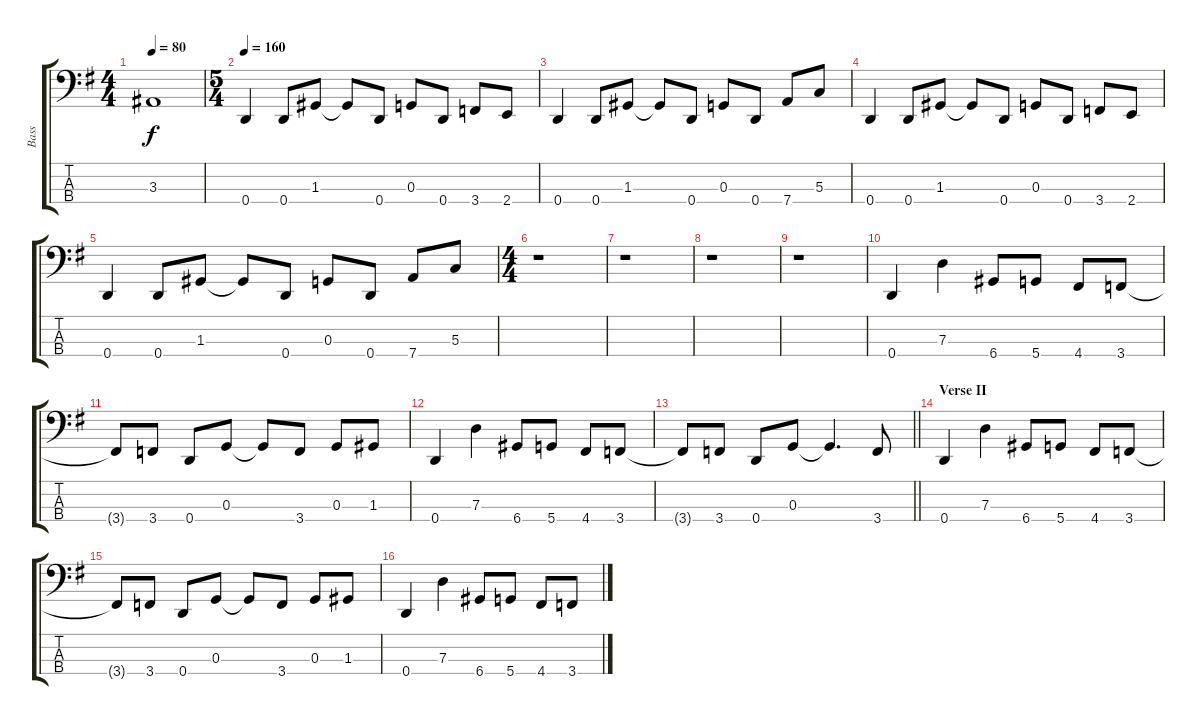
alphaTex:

\track ("Bass" "Bass") {instrument electricbassfinger}
\staff {score tabs}
\tuning (F2 C2 G1 D1) {hide}
\ts (4 4)
\tempo 80
\clef f4
\ks g
3.3{t}.1{dy f} |
\ts (5 4)
\tempo 160
0.4.4 0.4.8 1.3.8 1.3{t}.8 0.4.8 0.3.8 0.4.8 3.4.8 2.4.8 |
0.4.4 0.4.8 1.3.8 1.3{t}.8 0.4.8 0.3.8 0.4.8 7.4.8 5.3.8 |
0.4.4 0.4.8 1.3.8 1.3{t}.8 0.4.8 0.3.8 0.4.8 3.4.8 2.4.8 |
0.4.4 0.4.8 1.3.8 1.3{t}.8 0.4.8 0.3.8 0.4.8 7.4.8 5.3.8 |
\ts (4 4)
r.1 |
r.1 |
r.1 |
r.1 |
0.4.4 7.3.4 6.4.8 5.4.8 4.4.8 3.4.8 |
3.4{t}.8 3.4.8 0.4.8 0.3.8 0.3{t}.8 3.4.8 0.3.8 1.3.8 |
0.4.4 7.3.4 6.4.8 5.4.8 4.4.8 3.4.8 |
\barLineRight lightlight
3.4{t}.8 3.4.8 0.4.8 0.3.8 0.3{t}.4{d} 3.4.8 |
\section ("" "Verse II")
0.4.4 7.3.4 6.4.8 5.4.8 4.4.8 3.4.8 |
3.4{t}.8 3.4.8 0.4.8 0.3.8 0.3{t}.8 3.4.8 0.3.8 1.3.8 |
0.4.4 7.3.4 6.4.8 5.4.8 4.4.8 3.4.8
